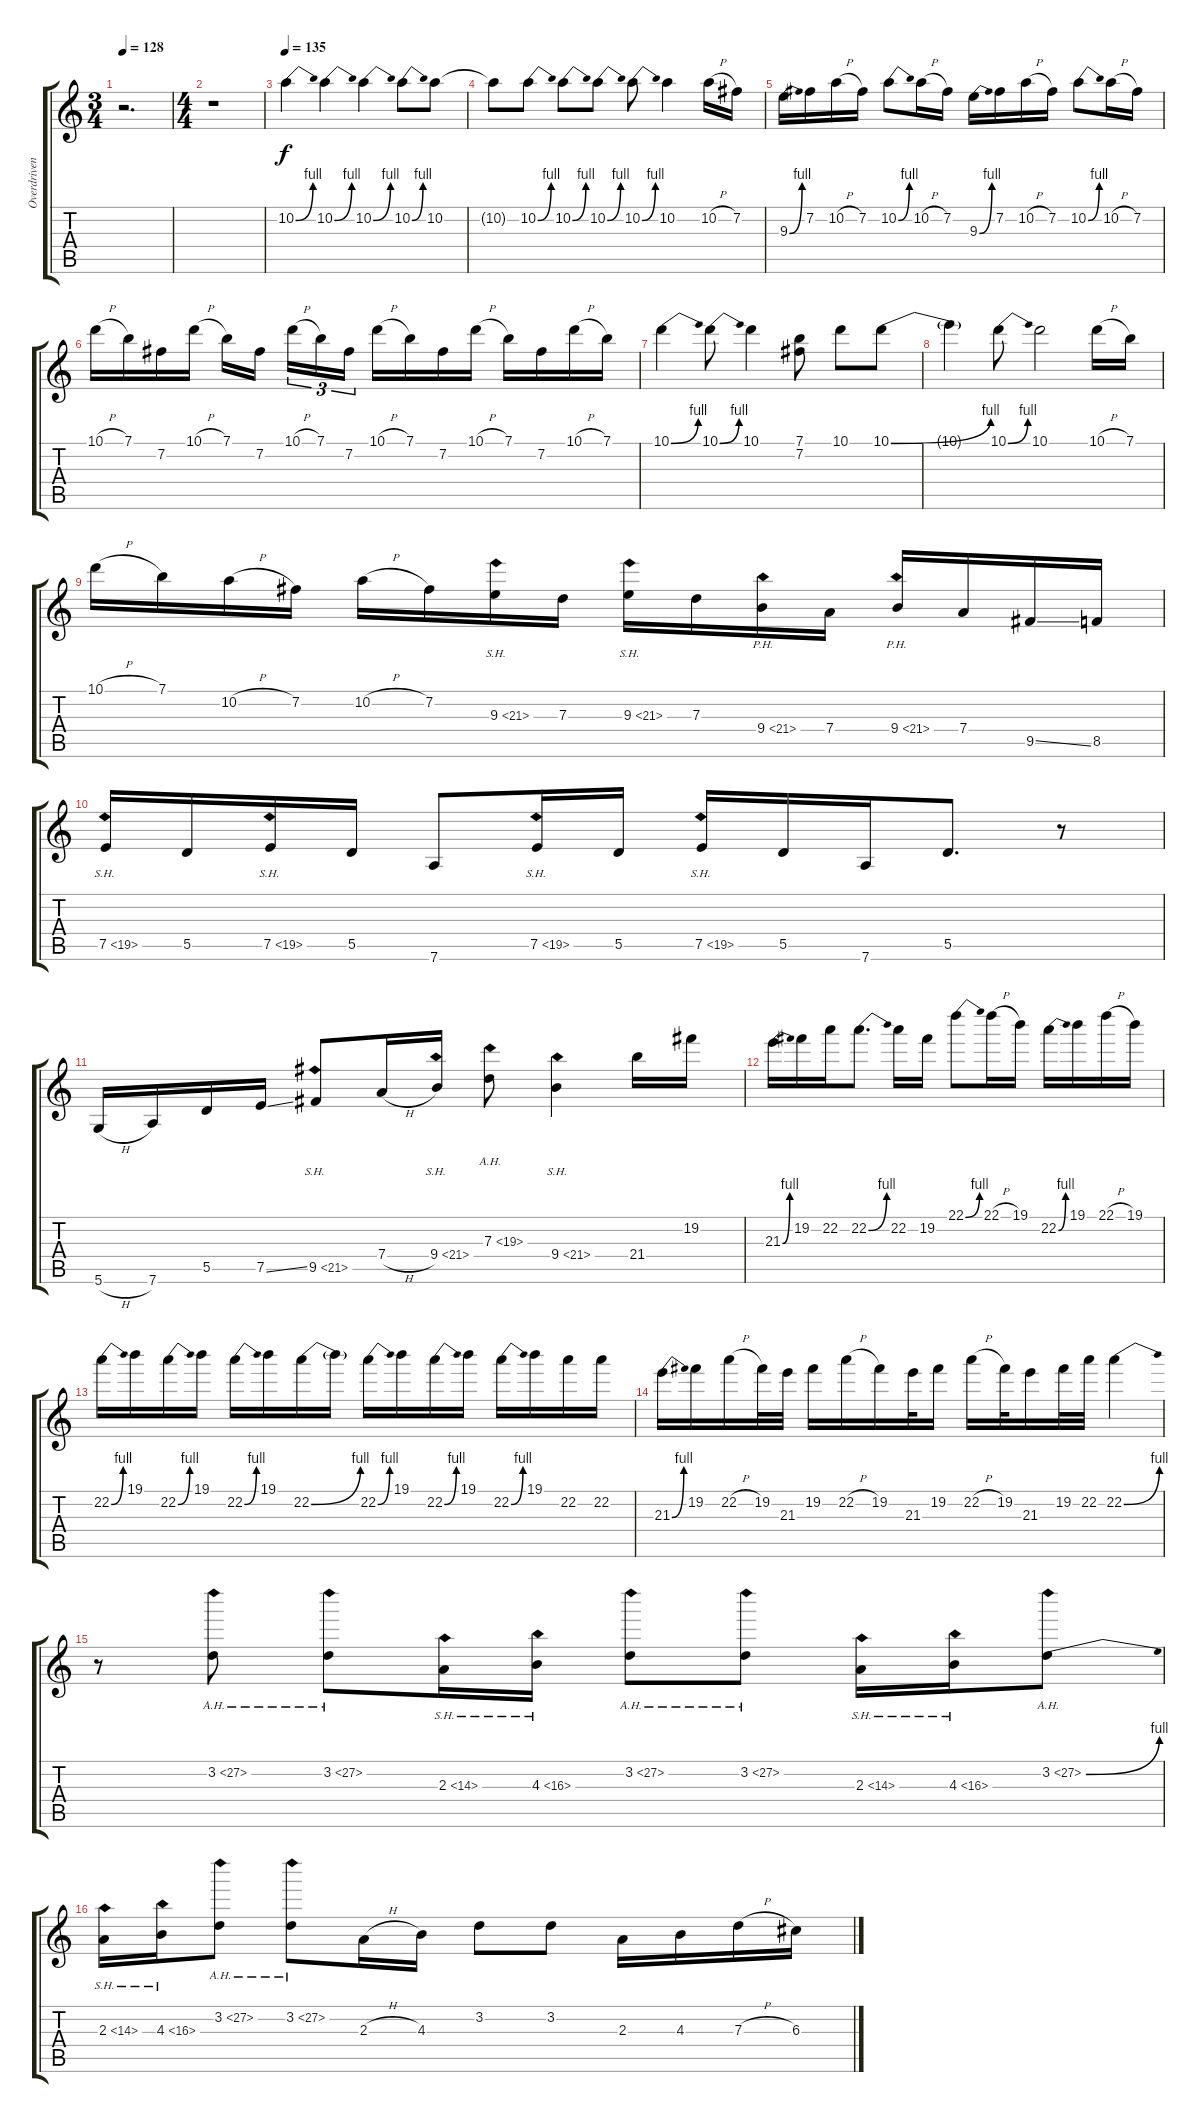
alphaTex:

\track ("Overdriven Guitar III" "Overdriven") {instrument overdrivenguitar}
\staff {score tabs}
\tuning (E4 B3 G3 D3 A2 D2) {hide}
\ts (3 4)
\tempo 128
\clef g2
\ks c
r.2{d dy f} |
\ts (4 4)
r.1 |
\tempo 135
10.2{be (bend 0 0 60 4)}.4 10.2{be (bend 0 0 60 4)}.4 10.2{be (bend 0 0 60 4)}.4 10.2{be (bend 0 0 60 4)}.8 10.2.8 |
10.2{t}.8 10.2{be (bend 0 0 60 4)}.8 10.2{be (bend 0 0 60 4)}.8 10.2{be (bend 0 0 60 4)}.8 10.2{be (bend 0 0 60 4)}.8 10.2.4 10.2{h}.16 7.2.16 |
9.3{be (bend 0 0 60 4)}.16 7.2.16 10.2{h}.16 7.2.16 10.2{be (bend 0 0 60 4)}.8 10.2{h}.16 7.2.16 9.3{be (bend 0 0 60 4)}.16 7.2.16 10.2{h}.16 7.2.16 10.2{be (bend 0 0 60 4)}.8 10.2{h}.16 7.2.16 |
10.1{h}.16 7.1.16 7.2.16 10.1{h}.16 7.1.16 7.2.16{beam splitsecondary} 10.1{h}.16{tu (3 2)} 7.1.16{tu (3 2)} 7.2.16{tu (3 2)} 10.1{h}.16 7.1.16 7.2.16 10.1{h}.16 7.1.16 7.2.16 10.1{h}.16 7.1.16 |
10.1{be (bend 0 0 60 4)}.4 10.1{be (bend 0 0 60 4)}.8 10.1.4 (7.1 7.2).8 10.1.8 10.1{be (bend 0 0 60 4)}.8 |
10.1{t}.4 10.1{be (bend 0 0 60 4)}.8 10.1.2 10.1{h}.16 7.1.16 |
10.1{h}.16 7.1.16 10.2{h}.16 7.2.16 10.2{h}.16 7.2.16 9.3{sh 12}.16 7.3.16 9.3{sh 12}.16 7.3.16 9.4{ph 12}.16 7.4.16 9.4{ph 12}.16 7.4.16 9.5{ss}.16 8.5.16 |
7.5{sh 12}.16 5.5.16 7.5{sh 12}.16 5.5.16 7.6.8 7.5{sh 12}.16 5.5.16 7.5{sh 12}.16 5.5.16 7.6.16 5.5.8{d} r.8 |
5.6{h}.16 7.6.16 5.5.16 7.5{ss}.16 9.5{sh 12}.8 7.4{h}.16 9.4{sh 12}.16 7.3{ah 12}.8 9.4{sh 12}.4 21.4.16 19.2.16 |
21.3{be (bend 0 0 60 4)}.16 19.2.16 22.2.16 22.2{be (bend 0 0 60 4)}.8{d} 22.2.16 19.2.16 22.1{be (bend 0 0 60 4)}.8 22.1{h}.16 19.1.16 22.2{be (bend 0 0 60 4)}.16 19.1.16 22.1{h}.16 19.1.16 |
22.2{be (bend 0 0 60 4)}.16 19.1.16 22.2{be (bend 0 0 60 4)}.16 19.1.16 22.2{be (bend 0 0 60 4)}.16 19.1.16 22.2{be (bend 0 0 60 4)}.16 22.2{t}.16 22.2{be (bend 0 0 60 4)}.16 19.1.16 22.2{be (bend 0 0 60 4)}.16 19.1.16 22.2{be (bend 0 0 60 4)}.16 19.1.16 22.2.16 22.2.16 |
21.3{be (bend 0 0 60 4)}.16 19.2.16 22.2{h}.16 19.2.32 21.3.32 19.2.16 22.2{h}.16 19.2.16 21.3.32 19.2.16 22.2{h}.16 19.2.32 21.3.16 19.2.32 22.2.32 22.2{be (bend 0 0 60 4)}.4 |
r.8 3.2{ah 24}.8 3.2{ah 24}.8 2.3{sh 12}.16 4.3{sh 12}.16 3.2{ah 24}.8 3.2{ah 24}.8 2.3{sh 12}.16 4.3{sh 12}.16 3.2{be (bend 0 0 60 4) ah 24}.8 |
2.3{sh 12}.16 4.3{sh 12}.16 3.2{ah 24}.8 3.2{ah 24}.8 2.3{h}.16 4.3.16 3.2.8 3.2.8 2.3.16 4.3.16 7.3{h}.16 6.3.16
